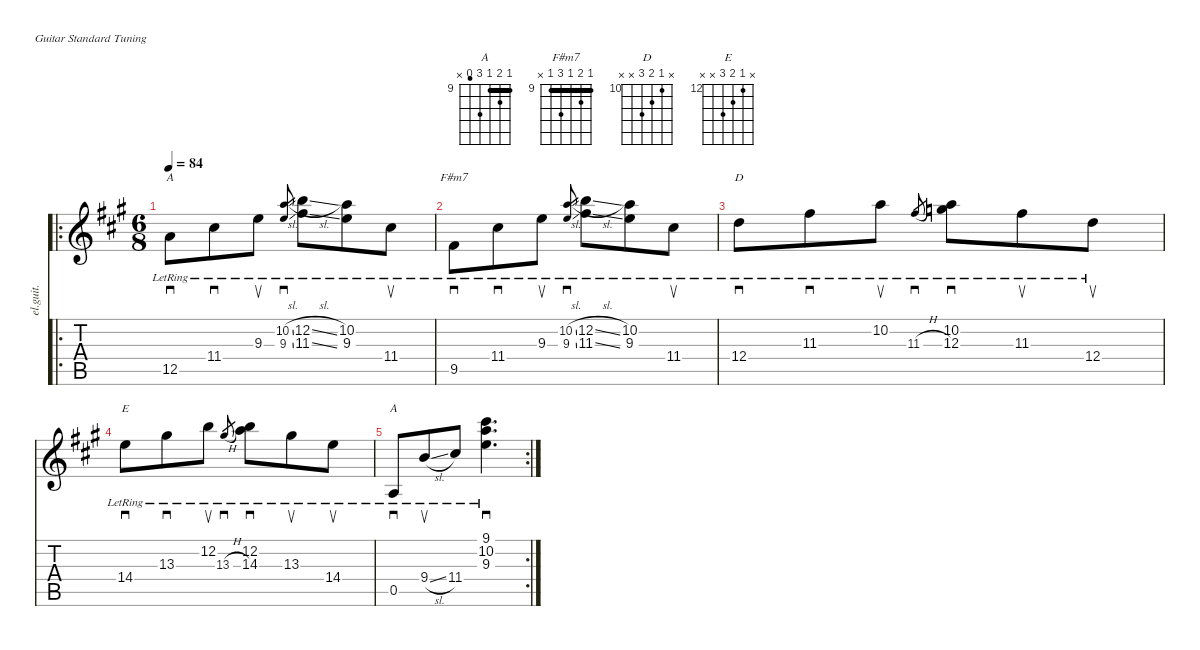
\defaultSystemsLayout 4
\hideDynamics
\bracketExtendMode nobrackets
\track ("Clean Guitar" "el.guit.") {defaultSystemsLayout 5 instrument electricguitarclean}
\staff {score tabs}
\tuning (E4 B3 G3 D3 A2 E2)
\chord ("A" 9 10 9 11 12 x) {firstfret 9 showfingering false barre 9}
\chord ("F#m7" 9 10 9 11 9 x) {firstfret 9 showfingering false barre (9 9)}
\chord ("D" x 10 11 12 x x) {firstfret 10 showfingering false}
\chord ("E" x 12 13 14 x x) {firstfret 12 showfingering false}
\chord ("A" 9 10 9 11 8 x) {firstfret 9 showfingering false barre 9}
\ro
\ts (6 8)
\beaming (8 3 3)
\tempo 84
\clef g2
\scale
0.411684
\ks a
12.5{lr acc forcenatural}.8{sd ch "A" dy mf instrument electricguitarclean beam Down} 11.4{lr acc #}.8{sd beam Down} 9.3{lr acc forcenatural}.8{su beam Down} (9.3{sl lr acc forcenatural} 10.2{sl lr acc forcenatural}).8{sd gr beam Up} (11.3{sl lr acc #} 12.2{sl lr acc forcenatural}).8{beam Down} (10.2{lr acc forcenatural} 9.3{lr acc forcenatural}).8{beam Down} 11.4{lr acc #}.8{su beam Down} |
\scale
0.310783 9.5{lr acc #}.8{sd ch "F#m7" beam Down} 11.4{lr acc #}.8{sd beam Down} 9.3{lr acc forcenatural}.8{su beam Down} (9.3{sl lr acc forcenatural} 10.2{sl lr acc forcenatural}).8{sd gr beam Up} (12.2{sl lr acc forcenatural} 11.3{sl lr acc #}).8{beam Down} (9.3{lr acc forcenatural} 10.2{lr acc forcenatural}).8{beam Down} 11.4{lr acc #}.8{su beam Down} |
12.4{lr acc forcenatural}.8{sd ch "D" beam Down} 11.3{lr acc #}.8{sd beam Down} 10.2{lr acc forcenatural}.8{su beam Down} 11.3{h lr acc #}.8{sd gr beam Up} (12.3{lr acc forcenatural} 10.2{lr acc forcenatural}).8{sd beam Down} 11.3{lr acc #}.8{su beam Down} 12.4{lr acc forcenatural}.8{su beam Down} |
14.4{lr acc forcenatural}.8{sd ch "E" beam Down} 13.3{lr acc #}.8{sd beam Down} 12.2{lr acc forcenatural}.8{su beam Down} 13.3{h lr acc #}.8{sd gr beam Up} (14.3{lr acc forcenatural} 12.2{lr acc forcenatural}).8{sd beam Down} 13.3{lr acc #}.8{su beam Down} 14.4{lr acc forcenatural}.8{su beam Down} |
\rc 2
0.5{lr acc forcenatural}.8{sd ch "A" beam Up} 9.4{sl lr acc forcenatural}.8{su beam Up} 11.4{lr acc #}.8{beam Up} (9.3{lr acc forcenatural} 10.2{lr acc forcenatural} 9.1{lr acc #}).4{d sd beam Down}
